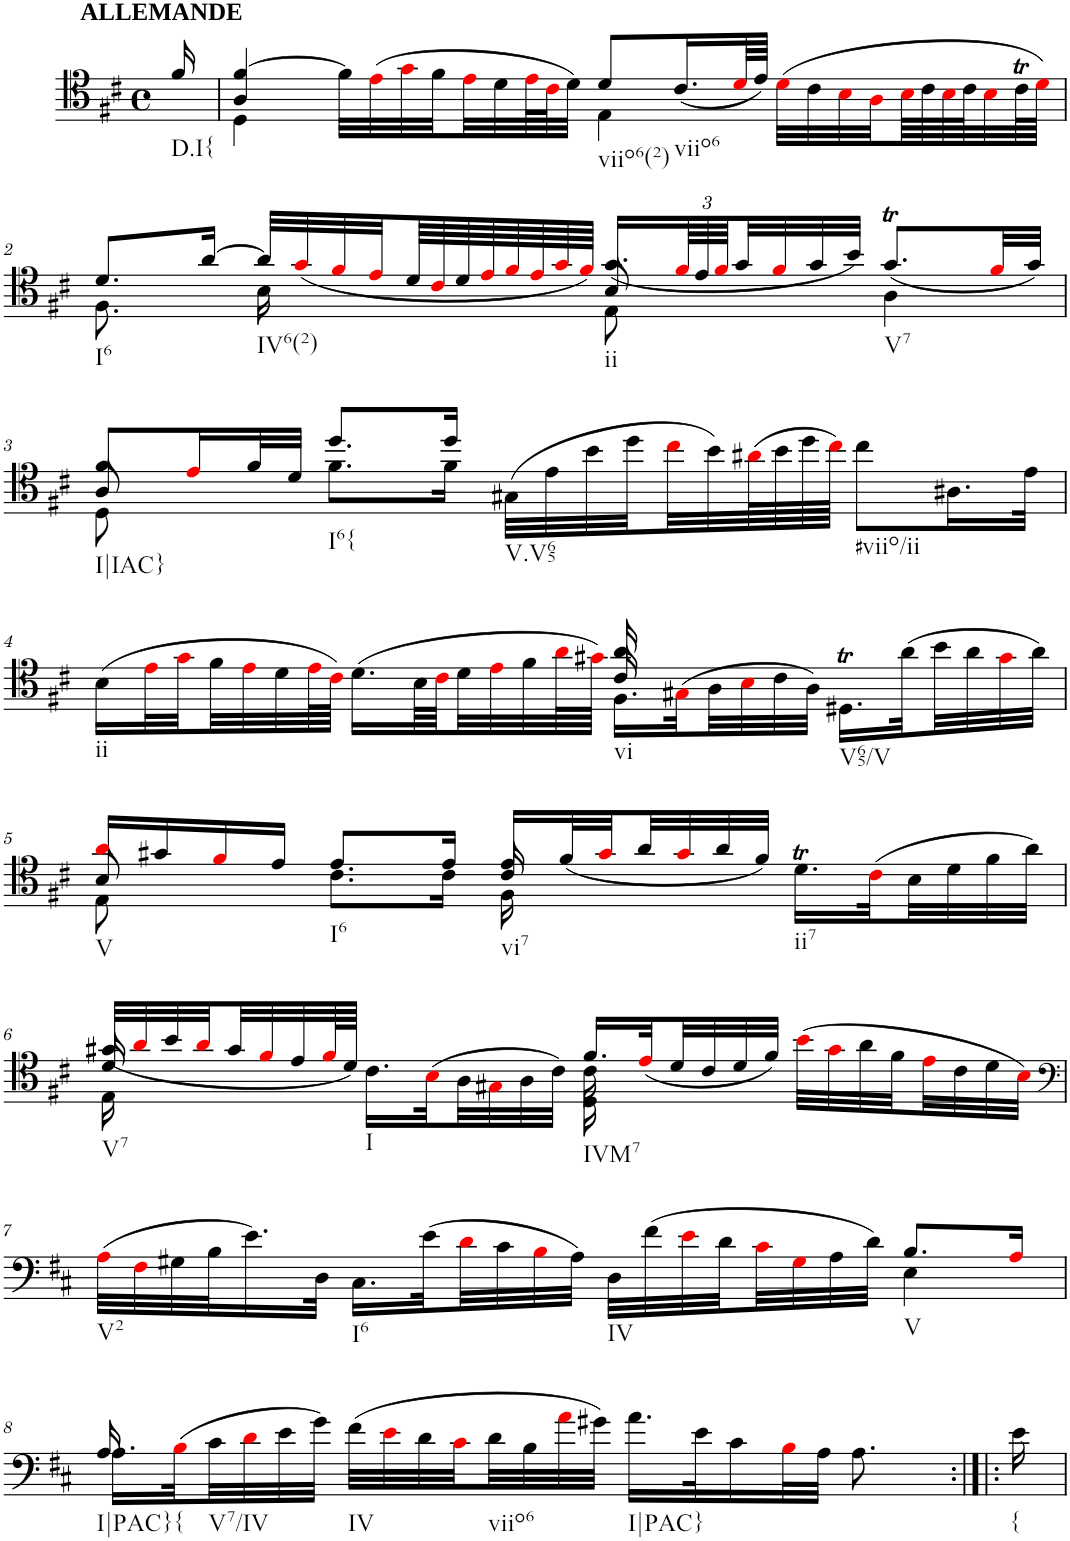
**kern
*part1
*staff1
*I"Piano
*I'Pno.
*clefC4
*k[f#c#]
*M4/4
*met(c)
=
!LO:TX:a:B:t=ALLEMANDE
!LO:TX:b:t=D.I{
16f#/
=1
*^
*	*^
[4f#/	4D\	4A/
32f#\LLL]	4ryy	2.ryy
(32ei\	.	.
32gi\	.	.
32f#\	.	.
32ei\	.	.
32d\	.	.
64ei\L	.	.
64c#i\J	.	.
32d\JJJ)	.	.
!LO:TX:b:t=viio6(2)	!	!
8d/L	4E\	.
!LO:TX:b:t=viio6	!	!
(<16.c#/L	.	.
64di/LL	.	.
64e/JJJJ)	.	.
(32di\LLL	4ryy	.
32c#\	.	.
32Bi\	.	.
32Ai\	.	.
64Bi\L	.	.
64c#\	.	.
64Bi\	.	.
64c#\J	.	.
32Bi\	.	.
64c#t\L	.	.
64di\JJJJ)	.	.
!!LO:LB:g=z	!!	!!
=2	=2	=2
!LO:TX:b:t=I6	!	!
8.d/L	8.F#\	2ryy
[16a/Jk	16ryy	.
!LO:TX:b:t=IV6(2)	!	!
32a/LLL]	16B\	.
(<32gi/	.	.
32f#i/	8.ryy	.
32ei/	.	.
64d/L	.	.
64c#i/	.	.
64d/	.	.
64ei/	.	.
64f#i/	.	.
64ei/	.	.
64gi/	.	.
64f#i/JJJJ)	.	.
!LO:TX:b:t=ii	!	!
(<16.g/LL	8E\	8B/
*Xbrackettup	*	*
96f#i/LL	.	.
96e/	.	.
96f#i/J	.	.
32g/	8ryy	4.ryy
32f#i/	.	.
32g/	.	.
32b/JJJ)	.	.
!LO:TX:b:t=V7	!	!
(<8.gT/L	4A\	.
32f#i/LL	.	.
32g/JJJ)	.	.
!!LO:LB:g=z	!!	!!
=3	=3	=3
!LO:TX:b:t=I|IAC}	!	!
8f#/L	8D\	8A/
16ei/L	8ryy	2..ryy
32f#/L	.	.
32d/JJJ	.	.
!LO:TX:b:t=I6{	!	!
8.f#\L	8.dd/L	.
16f#\Jk	16dd/Jk	.
!LO:TX:b:t=V.V65	!	!
(32G#X\LLL	2ryy	.
32e\	.	.
32b\	.	.
32dd\	.	.
32cc#i\	.	.
32b\)	.	.
(64a#Xi\L	.	.
64b\	.	.
64dd\	.	.
64cc#i\JJJJ)	.	.
!LO:TX:b:t=#viio/ii	!	!
8cc#\L	.	.
16.A#X\L	.	.
32e\JJk	.	.
!!LO:LB:g=z	!!	!!
=4	=4	=4
!LO:TX:b:t=ii	!	!
(16B\LL	2ryy	2ryy
32ei\L	.	.
32gi\	.	.
32f#\	.	.
32ei\	.	.
32d\	.	.
64ei\L	.	.
64c#i\JJJJ)	.	.
(16.d\LL	.	.
64B\LL	.	.
64c#i\J	.	.
32d\	.	.
32ei\	.	.
32f#\	.	.
64ai\L	.	.
64g#Xi\JJJJ)	.	.
!LO:TX:b:t=vi	!	!
16.F#\LL	16c#/	16a/
.	4..ryy	4..ryy
(32G#Xi\L	.	.
32A\	.	.
32Bi\	.	.
32c#\	.	.
32A\JJJ)	.	.
!LO:TX:b:t=V65/V	!	!
16.D#Xt\LL	.	.
(32a\L	.	.
32b\	.	.
32a\	.	.
32g#i\	.	.
32a\JJJ)	.	.
!!LO:LB:g=z	!!	!!
=5	=5	=5
!LO:TX:b:t=V	!	!
16ai/LL	8E\	8B/
16g#X/	.	.
16f#i/	8ryy	4.ryy
16e/JJ	.	.
!LO:TX:b:t=I6	!	!
8.c#\L	8.e/L	.
16c#\Jk	16e/Jk	.
!LO:TX:b:t=vi7	!	!
16e/LL	16F#\	16c#/
(32f#/L	4..ryy	4..ryy
32g#i/	.	.
32a/	.	.
32g#i/	.	.
32a/	.	.
32f#/JJJ)	.	.
!LO:TX:b:t=ii7	!	!
16.dT\LL	.	.
(32c#i\L	.	.
32B\	.	.
32d\	.	.
32f#\	.	.
32a\JJJ)	.	.
!!LO:LB:g=z	!!	!!
=6	=6	=6
!LO:TX:b:t=V7	!	!
(<32g#X/LLL	16E\	16d/
32ai/	.	.
32b/	4..ryy	4..ryy
32ai/	.	.
32g#/	.	.
32f#i/	.	.
32e/	.	.
64f#i/L	.	.
64d/JJJJ)	.	.
!LO:TX:b:t=I	!	!
16.c#\LL	.	.
(32Bi\L	.	.
32A\	.	.
32G#Xi\	.	.
32A\	.	.
32c#\JJJ)	.	.
!LO:TX:b:t=IVM7	!	!
16.f#/LL	16D\	16c#\
.	4..ryy	4..ryy
(32ei/L	.	.
32d/	.	.
32c#/	.	.
32d/	.	.
32f#/JJJ)	.	.
(32bi\LLL	.	.
32g#i\	.	.
32a\	.	.
32f#\	.	.
32ei\	.	.
32c#\	.	.
32d\	.	.
32Bi\JJJ)	.	.
*v	*v	*v
!!LO:LB:g=z
=7
*clefF4
*^
!LO:TX:b:t=V2	!
(32Ai\LLL	2.ryy
32F#i\	.
32G#X\	.
32B\J	.
16.e\)	.
32D\JJk	.
!LO:TX:b:t=I6	!
16.C#\LL	.
(32e\L	.
32di\	.
32c#\	.
32Bi\	.
32A\JJJ)	.
!LO:TX:b:t=IV	!
32D\LLL	.
(32f#\	.
32ei\	.
32d\	.
32c#i\	.
32G#i\	.
32A\	.
32d\JJJ)	.
!LO:TX:b:t=V	!
8.B/L	4E\
16Ai/Jk	.
!!LO:LB:g=z	!!
=8	=8
!LO:TX:b:t=I|PAC}{	!
16.A\LL	16A/
.	2...ryy
(32Bi\L	.
!LO:TX:b:t=V7/IV	!
32c#\	.
32di\	.
32e\	.
32g\JJJ)	.
!LO:TX:b:t=IV	!
(32f#\LLL	.
32ei\	.
32d\	.
32c#i\	.
!LO:TX:b:t=viio6	!
32d\	.
32B\	.
32ai\	.
32g#X\JJJ)	.
!LO:TX:b:t=I|PAC}	!
16.a\LL	.
32e\K	.
16c#\	.
32Bi\L	.
32A\JJJ	.
8.A\	.
!LO:TX:b:t={	!
16e\	.
*v	*v
=
*-
